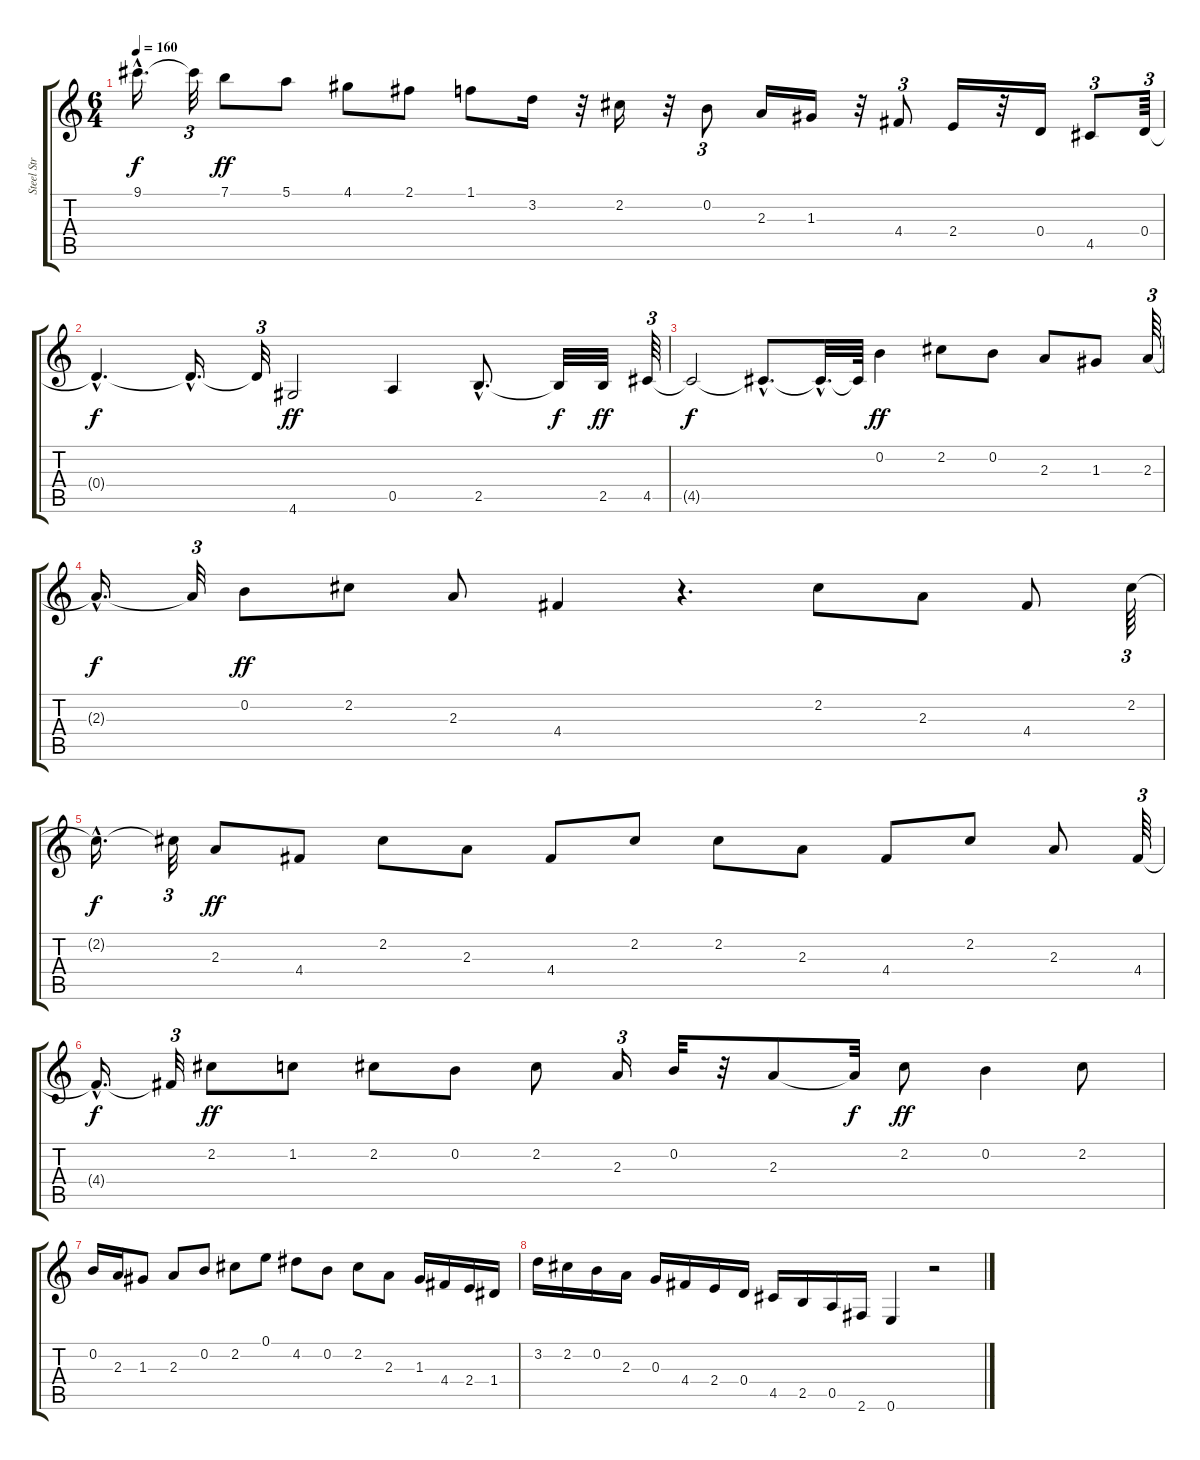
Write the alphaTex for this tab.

\track ("Steel Str Gtr (Al Di Meola)" "Steel Str ") {instrument acousticguitarsteel}
\staff {score tabs}
\tuning (E4 B3 G3 D3 A2 E2) {hide}
\ts (6 4)
\tempo 160
\clef g2
\ks c
9.1{hac t}.16{d dy f} 9.1{t}.32{tu (3 2)} 7.1.8{dy ff} 5.1.8 4.1.8 2.1.8 1.1.8 3.2.16 r.32 2.2.16 r.32 0.2.8{tu (3 2)} 2.3.16 1.3.16 r.32 4.4.8{tu (3 2)} 2.4.16 r.32 0.4.16 4.5.8{tu (3 2)} 0.4.64{tu (3 2)} |
0.4{hac t}.4{d dy f} 0.4{hac t}.16{d} 0.4{t}.32{tu (3 2)} 4.6.2{dy ff} 0.5.4 2.5{hac}.8{d} 2.5{t}.32{dy f} 2.5.32{dy ff} 4.5.64{tu (3 2)} |
4.5{t}.2{dy f} 4.5{hac t}.8{d} 4.5{hac t}.32{d} 4.5{t}.64 0.2.4{dy ff} 2.2.8 0.2.8 2.3.8 1.3.8 2.3.64{tu (3 2)} |
2.3{hac t}.16{d dy f} 2.3{t}.32{tu (3 2)} 0.2.8{dy ff} 2.2.8 2.3.8 4.4.4 r.4{d} 2.2.8 2.3.8 4.4.8 2.2.64{tu (3 2)} |
2.2{hac t}.16{d dy f} 2.2{t}.32{tu (3 2)} 2.3.8{dy ff} 4.4.8 2.2.8 2.3.8 4.4.8 2.2.8 2.2.8 2.3.8 4.4.8 2.2.8 2.3.8 4.4.64{tu (3 2)} |
4.4{hac t}.16{d dy f} 4.4{t}.32{tu (3 2)} 2.2.8{dy ff} 1.2.8 2.2.8 0.2.8 2.2.8 2.3.16{tu (3 2)} 0.2.32 r.32 2.3.8 2.3{t}.32{dy f} 2.2.8{dy ff} 0.2.4 2.2.8 |
0.2.16 2.3.16 1.3.8 2.3.8 0.2.8 2.2.8 0.1.8 4.2.8 0.2.8 2.2.8 2.3.8 1.3.16 4.4.16 2.4.16 1.4.16 |
3.2.16 2.2.16 0.2.16 2.3.16 0.3.16 4.4.16 2.4.16 0.4.16 4.5.16 2.5.16 0.5.16 2.6.16 0.6.4 r.2
